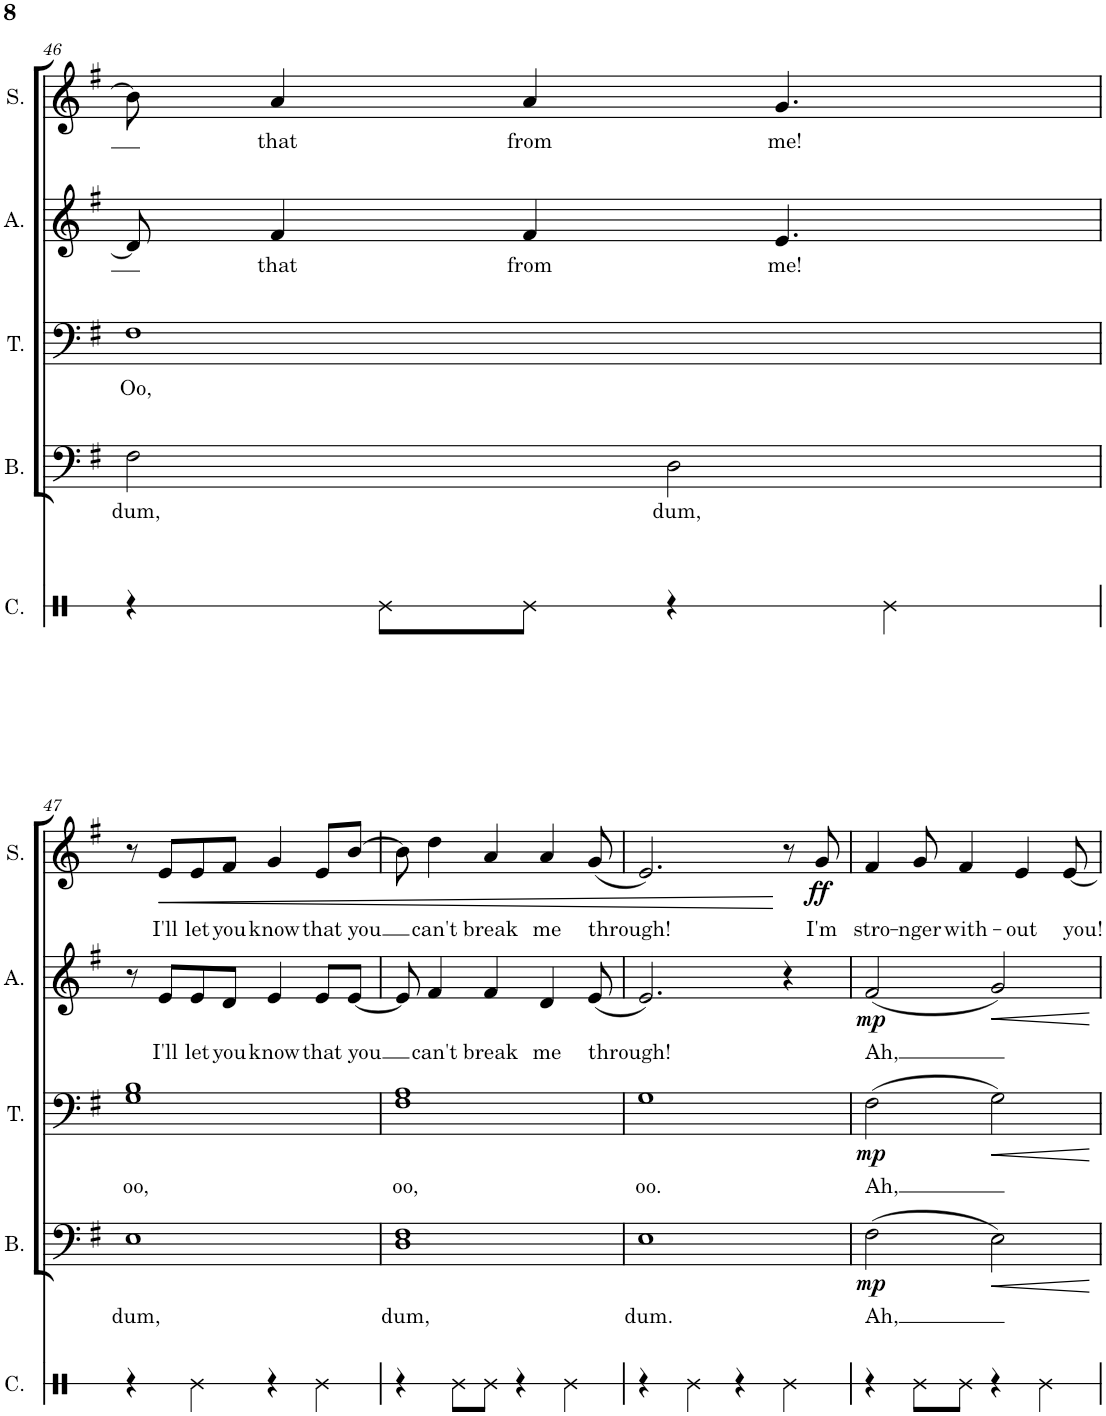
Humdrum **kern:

**kern	**kern	**text	**dynam	**kern	**text	**dynam	**kern	**text	**dynam	**kern	**text	**dynam
*part5	*part4	*part4	*part4	*part3	*part3	*part3	*part2	*part2	*part2	*part1	*part1	*part1
*staff5	*staff4	*staff4	*staff4	*staff3	*staff3	*staff3	*staff2	*staff2	*staff2	*staff1	*staff1	*staff1
*I"Claps	*I"Bass	*	*	*I"Tenor	*	*	*I"Alto	*	*	*I"Soprano	*	*
*I'C.	*I'B.	*	*	*I'T.	*	*	*I'A.	*	*	*I'S.	*	*
!!LO:PB:g=z
*clefX	*clefF4	*	*	*clefF4	*	*	*clefG2	*	*	*clefG2	*	*
*k[]	*k[f#]	*	*	*k[f#]	*	*	*k[f#]	*	*	*k[f#]	*	*
*M4/4	*M4/4	*	*	*M4/4	*	*	*M4/4	*	*	*M4/4	*	*
=46	=46	=46	=46	=46	=46	=46	=46	=46	=46	=46	=46	=46
!	!	!LO:LY:b	!	!	!LO:LY:b	!	!	!	!	!	!	!
4r	2F#\	dum,	.	1F#	Oo,	.	8d/]	.	.	8b\]	.	.
!	!	!	!	!	!	!	!	!LO:LY:b	!	!	!LO:LY:b	!
.	.	.	.	.	.	.	4f#/	that	.	4a/	that	.
8Re\L	.	.	.	.	.	.	.	.	.	.	.	.
!	!	!	!	!	!	!	!	!LO:LY:b	!	!	!LO:LY:b	!
8Re\J	.	.	.	.	.	.	4f#/	from	.	4a/	from	.
!	!	!LO:LY:b	!	!	!	!	!	!	!	!	!	!
4r	2D\	dum,	.	.	.	.	.	.	.	.	.	.
!	!	!	!	!	!	!	!	!LO:LY:b	!	!	!LO:LY:b	!
.	.	.	.	.	.	.	4.e/	me!	.	4.g/	me!	.
4Re\	.	.	.	.	.	.	.	.	.	.	.	.
!!LO:LB:g=z
=47	=47	=47	=47	=47	=47	=47	=47	=47	=47	=47	=47	=47
!	!	!LO:LY:b	!	!	!LO:LY:b	!	!	!	!	!	!	!
4r	1E	dum,	.	1G 1B	oo,	.	8r	.	.	8r	.	.
!	!	!	!	!	!	!	!	!LO:LY:b	!	!	!LO:LY:b	!LO:HP:b
.	.	.	.	.	.	.	8e/L	I'll	.	8e/L	I'll	<
!	!	!	!	!	!	!	!	!LO:LY:b	!	!	!LO:LY:b	!
4Re\	.	.	.	.	.	.	8e/	let	.	8e/	let	.
!	!	!	!	!	!	!	!	!LO:LY:b	!	!	!LO:LY:b	!
.	.	.	.	.	.	.	8d/J	you	.	8f#/J	you	.
!	!	!	!	!	!	!	!	!LO:LY:b	!	!	!LO:LY:b	!
4r	.	.	.	.	.	.	4e/	know	.	4g/	know	.
!	!	!	!	!	!	!	!	!LO:LY:b	!	!	!LO:LY:b	!
4Re\	.	.	.	.	.	.	8e/L	that	.	8e/L	that	.
!	!	!	!	!	!	!	!	!LO:LY:b	!	!	!LO:LY:b	!
.	.	.	.	.	.	.	[8e/J	you	.	[8b/J	you	.
=48	=48	=48	=48	=48	=48	=48	=48	=48	=48	=48	=48	=48
!	!	!LO:LY:b	!	!	!LO:LY:b	!	!	!	!	!	!	!
4r	1D 1F#	dum,	.	1F# 1A	oo,	.	8e/]	.	.	8b\]	.	.
!	!	!	!	!	!	!	!	!LO:LY:b	!	!	!LO:LY:b	!
.	.	.	.	.	.	.	4f#/	can't	.	4dd\	can't	.
8Re\L	.	.	.	.	.	.	.	.	.	.	.	.
!	!	!	!	!	!	!	!	!LO:LY:b	!	!	!LO:LY:b	!
8Re\J	.	.	.	.	.	.	4f#/	break	.	4a/	break	.
4r	.	.	.	.	.	.	.	.	.	.	.	.
!	!	!	!	!	!	!	!	!LO:LY:b	!	!	!LO:LY:b	!
.	.	.	.	.	.	.	4d/	me	.	4a/	me	.
4Re\	.	.	.	.	.	.	.	.	.	.	.	.
!	!	!	!	!	!	!	!	!LO:LY:b	!	!	!LO:LY:b	!
.	.	.	.	.	.	.	(8e/	through!	.	(8g/	through!	.
=49	=49	=49	=49	=49	=49	=49	=49	=49	=49	=49	=49	=49
!	!	!LO:LY:b	!	!	!LO:LY:b	!	!	!	!	!	!	!
4r	1E	dum.	.	1G	oo.	.	2.e/)	.	.	2.e/)	.	.
4Re\	.	.	.	.	.	.	.	.	.	.	.	.
4r	.	.	.	.	.	.	.	.	.	.	.	.
4Re\	.	.	.	.	.	.	4r	.	.	8r	.	[
!	!	!	!	!	!	!	!	!	!	!	!LO:LY:b	!LO:DY:b
.	.	.	.	.	.	.	.	.	.	8g/	I'm	ff
=50	=50	=50	=50	=50	=50	=50	=50	=50	=50	=50	=50	=50
!	!	!LO:LY:b	!LO:DY:b	!	!LO:LY:b	!LO:DY:b	!	!LO:LY:b	!LO:DY:b	!	!LO:LY:b	!
4r	(2F#\	Ah,	mp	(2F#\	Ah,	mp	(2f#/	Ah,	mp	4f#/	stro-	.
!	!	!	!	!	!	!	!	!	!	!	!LO:LY:b	!
8Re\L	.	.	.	.	.	.	.	.	.	8g/	-nger	.
!	!	!	!	!	!	!	!	!	!	!	!LO:LY:b	!
8Re\J	.	.	.	.	.	.	.	.	.	4f#/	with-	.
!	!	!	!LO:HP:b	!	!	!LO:HP:b	!	!	!LO:HP:b	!	!	!
4r	2E\)	.	<	2G\)	.	<	2g/)	.	<	.	.	.
!	!	!	!	!	!	!	!	!	!	!	!LO:LY:b	!
.	.	.	.	.	.	.	.	.	.	4e/	-out	.
4Re\	.	.	.	.	.	.	.	.	.	.	.	.
!	!	!	!	!	!	!	!	!	!	!	!LO:LY:b	!
.	.	.	.	.	.	.	.	.	.	[8e/	you!	.
.	.	.	[	.	.	[	.	.	[	.	.	.
=	=	=	=	=	=	=	=	=	=	=	=	=
*-	*-	*-	*-	*-	*-	*-	*-	*-	*-	*-	*-	*-
